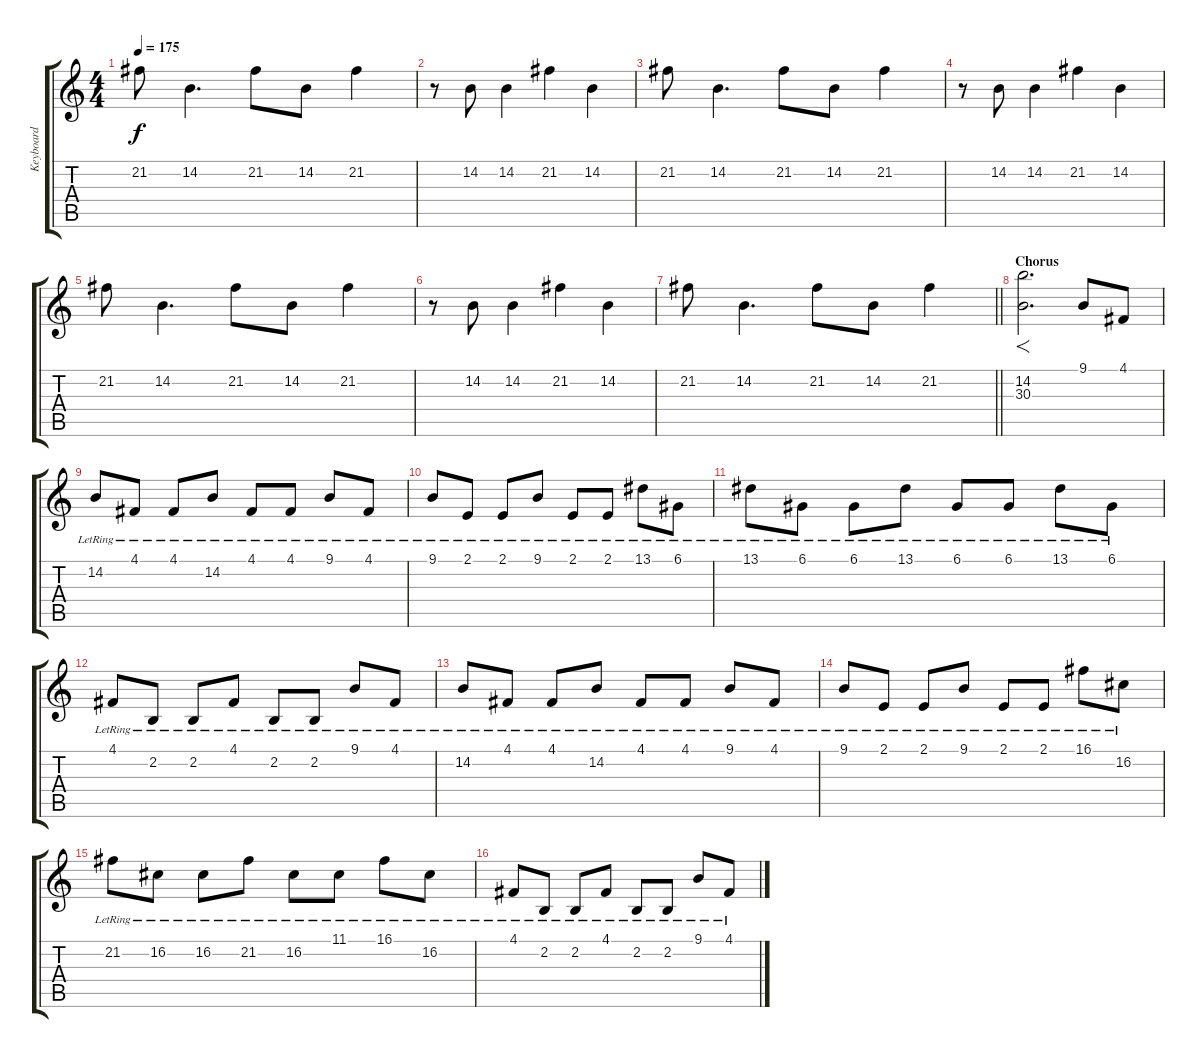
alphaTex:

\track ("Keyboard" "Keyboard") {instrument lead1square}
\staff {score tabs}
\tuning (D4 A3 F3 C3 G2 C2) {hide}
\ts (4 4)
\tempo 175
\clef g2
\ks c
21.2.8{dy f} 14.2.4{d} 21.2.8 14.2.8 21.2.4 |
r.8{volume 7 instrument lead1square} 14.2.8 14.2.4 21.2.4 14.2.4 |
21.2.8 14.2.4{d} 21.2.8 14.2.8 21.2.4 |
r.8{volume 7 instrument lead1square} 14.2.8 14.2.4 21.2.4 14.2.4 |
21.2.8 14.2.4{d} 21.2.8 14.2.8 21.2.4 |
r.8{volume 7 instrument lead1square} 14.2.8 14.2.4 21.2.4 14.2.4 |
\barLineRight lightlight
21.2.8 14.2.4{d} 21.2.8 14.2.8 21.2.4 |
\section ("" "Chorus")
(14.2 30.3).2{f d} 9.1.8{volume 10 instrument lead1square} 4.1.8 |
14.2{lr}.8 4.1{lr}.8 4.1{lr}.8 14.2{lr}.8 4.1{lr}.8 4.1{lr}.8 9.1{lr}.8 4.1{lr}.8 |
9.1{lr}.8 2.1{lr}.8 2.1{lr}.8 9.1{lr}.8 2.1{lr}.8 2.1{lr}.8 13.1{lr}.8 6.1{lr}.8 |
13.1{lr}.8 6.1{lr}.8 6.1{lr}.8 13.1{lr}.8 6.1{lr}.8 6.1{lr}.8 13.1{lr}.8 6.1{lr}.8 |
4.1{lr}.8 2.2{lr}.8 2.2{lr}.8 4.1{lr}.8 2.2{lr}.8 2.2{lr}.8 9.1{lr}.8 4.1{lr}.8 |
14.2{lr}.8 4.1{lr}.8 4.1{lr}.8 14.2{lr}.8 4.1{lr}.8 4.1{lr}.8 9.1{lr}.8 4.1{lr}.8 |
9.1{lr}.8 2.1{lr}.8 2.1{lr}.8 9.1{lr}.8 2.1{lr}.8 2.1{lr}.8 16.1{lr}.8 16.2{lr}.8 |
21.2{lr}.8 16.2{lr}.8 16.2{lr}.8 21.2{lr}.8 16.2{lr}.8 11.1{lr}.8 16.1{lr}.8 16.2{lr}.8 |
4.1{lr}.8 2.2{lr}.8 2.2{lr}.8 4.1{lr}.8 2.2{lr}.8 2.2{lr}.8 9.1{lr}.8 4.1{lr}.8
